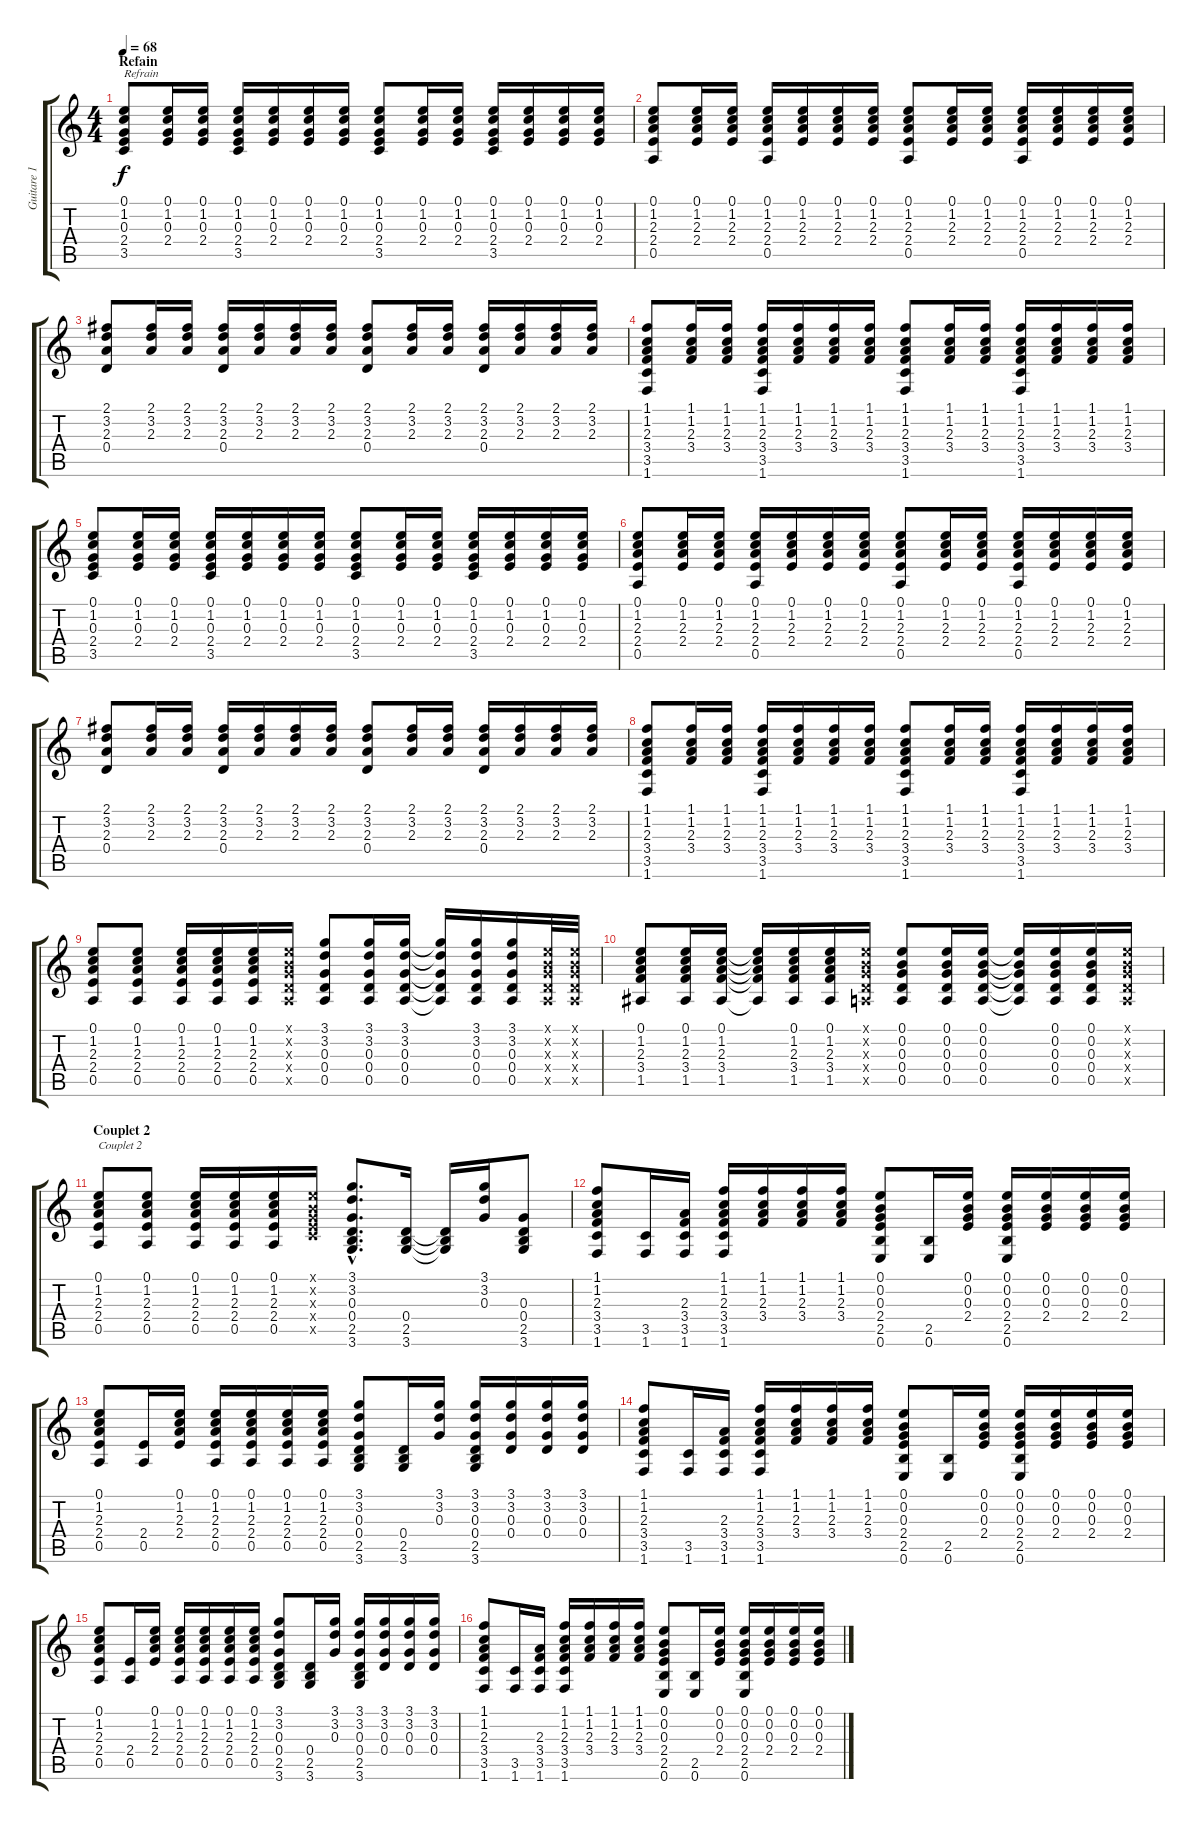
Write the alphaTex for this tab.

\track ("Guitare 1" "Guitare 1") {instrument acousticguitarsteel}
\staff {score tabs}
\tuning (E4 B3 G3 D3 A2 E2) {hide}
\ts (4 4)
\section ("" "Refain")
\tempo 68
\clef g2
\ks c
(0.1 1.2 0.3 2.4 3.5).8{txt "Refrain" dy f} (0.1 1.2 0.3 2.4).16 (0.1 1.2 0.3 2.4).16 (0.1 1.2 0.3 2.4 3.5).16 (0.1 1.2 0.3 2.4).16 (0.1 1.2 0.3 2.4).16 (0.1 1.2 0.3 2.4).16 (0.1 1.2 0.3 2.4 3.5).8 (0.1 1.2 0.3 2.4).16 (0.1 1.2 0.3 2.4).16 (0.1 1.2 0.3 2.4 3.5).16 (0.1 1.2 0.3 2.4).16 (0.1 1.2 0.3 2.4).16 (0.1 1.2 0.3 2.4).16 |
(0.1 1.2 2.3 2.4 0.5).8 (0.1 1.2 2.3 2.4).16 (0.1 1.2 2.3 2.4).16 (0.1 1.2 2.3 2.4 0.5).16 (0.1 1.2 2.3 2.4).16 (0.1 1.2 2.3 2.4).16 (0.1 1.2 2.3 2.4).16 (0.1 1.2 2.3 2.4 0.5).8 (0.1 1.2 2.3 2.4).16 (0.1 1.2 2.3 2.4).16 (0.1 1.2 2.3 2.4 0.5).16 (0.1 1.2 2.3 2.4).16 (0.1 1.2 2.3 2.4).16 (0.1 1.2 2.3 2.4).16 |
(2.1 3.2 2.3 0.4).8 (2.1 3.2 2.3).16 (2.1 3.2 2.3).16 (2.1 3.2 2.3 0.4).16 (2.1 3.2 2.3).16 (2.1 3.2 2.3).16 (2.1 3.2 2.3).16 (2.1 3.2 2.3 0.4).8 (2.1 3.2 2.3).16 (2.1 3.2 2.3).16 (2.1 3.2 2.3 0.4).16 (2.1 3.2 2.3).16 (2.1 3.2 2.3).16 (2.1 3.2 2.3).16 |
(1.1 1.2 2.3 3.4 3.5 1.6).8 (1.1 1.2 2.3 3.4).16 (1.1 1.2 2.3 3.4).16 (1.1 1.2 2.3 3.4 3.5 1.6).16 (1.1 1.2 2.3 3.4).16 (1.1 1.2 2.3 3.4).16 (1.1 1.2 2.3 3.4).16 (1.1 1.2 2.3 3.4 3.5 1.6).8 (1.1 1.2 2.3 3.4).16 (1.1 1.2 2.3 3.4).16 (1.1 1.2 2.3 3.4 3.5 1.6).16 (1.1 1.2 2.3 3.4).16 (1.1 1.2 2.3 3.4).16 (1.1 1.2 2.3 3.4).16 |
(0.1 1.2 0.3 2.4 3.5).8 (0.1 1.2 0.3 2.4).16 (0.1 1.2 0.3 2.4).16 (0.1 1.2 0.3 2.4 3.5).16 (0.1 1.2 0.3 2.4).16 (0.1 1.2 0.3 2.4).16 (0.1 1.2 0.3 2.4).16 (0.1 1.2 0.3 2.4 3.5).8 (0.1 1.2 0.3 2.4).16 (0.1 1.2 0.3 2.4).16 (0.1 1.2 0.3 2.4 3.5).16 (0.1 1.2 0.3 2.4).16 (0.1 1.2 0.3 2.4).16 (0.1 1.2 0.3 2.4).16 |
(0.1 1.2 2.3 2.4 0.5).8 (0.1 1.2 2.3 2.4).16 (0.1 1.2 2.3 2.4).16 (0.1 1.2 2.3 2.4 0.5).16 (0.1 1.2 2.3 2.4).16 (0.1 1.2 2.3 2.4).16 (0.1 1.2 2.3 2.4).16 (0.1 1.2 2.3 2.4 0.5).8 (0.1 1.2 2.3 2.4).16 (0.1 1.2 2.3 2.4).16 (0.1 1.2 2.3 2.4 0.5).16 (0.1 1.2 2.3 2.4).16 (0.1 1.2 2.3 2.4).16 (0.1 1.2 2.3 2.4).16 |
(2.1 3.2 2.3 0.4).8 (2.1 3.2 2.3).16 (2.1 3.2 2.3).16 (2.1 3.2 2.3 0.4).16 (2.1 3.2 2.3).16 (2.1 3.2 2.3).16 (2.1 3.2 2.3).16 (2.1 3.2 2.3 0.4).8 (2.1 3.2 2.3).16 (2.1 3.2 2.3).16 (2.1 3.2 2.3 0.4).16 (2.1 3.2 2.3).16 (2.1 3.2 2.3).16 (2.1 3.2 2.3).16 |
(1.1 1.2 2.3 3.4 3.5 1.6).8 (1.1 1.2 2.3 3.4).16 (1.1 1.2 2.3 3.4).16 (1.1 1.2 2.3 3.4 3.5 1.6).16 (1.1 1.2 2.3 3.4).16 (1.1 1.2 2.3 3.4).16 (1.1 1.2 2.3 3.4).16 (1.1 1.2 2.3 3.4 3.5 1.6).8 (1.1 1.2 2.3 3.4).16 (1.1 1.2 2.3 3.4).16 (1.1 1.2 2.3 3.4 3.5 1.6).16 (1.1 1.2 2.3 3.4).16 (1.1 1.2 2.3 3.4).16 (1.1 1.2 2.3 3.4).16 |
(0.1 1.2 2.3 2.4 0.5).8 (0.1 1.2 2.3 2.4 0.5).8 (0.1 1.2 2.3 2.4 0.5).16 (0.1 1.2 2.3 2.4 0.5).16 (0.1 1.2 2.3 2.4 0.5).16 (0.1{x} 0.2{x} 0.3{x} 0.4{x} 0.5{x}).16 (3.1 3.2 0.3 0.4 0.5).8 (3.1 3.2 0.3 0.4 0.5).16 (3.1 3.2 0.3 0.4 0.5).16 (3.1{t} 3.2{t} 0.3{t} 0.4{t} 0.5{t}).16 (3.1 3.2 0.3 0.4 0.5).16 (3.1 3.2 0.3 0.4 0.5).16 (0.1{x} 0.2{x} 0.3{x} 0.4{x} 0.5{x}).32 (0.1{x} 0.2{x} 0.3{x} 0.4{x} 0.5{x}).32 |
(0.1 1.2 2.3 3.4 1.5).8 (0.1 1.2 2.3 3.4 1.5).16 (0.1 1.2 2.3 3.4 1.5).16 (0.1{t} 1.2{t} 2.3{t} 3.4{t} 1.5{t}).16 (0.1 1.2 2.3 3.4 1.5).16 (0.1 1.2 2.3 3.4 1.5).16 (0.1{x} 0.2{x} 0.3{x} 0.4{x} 0.5{x}).16 (0.1 0.2 0.3 0.4 0.5).8 (0.1 0.2 0.3 0.4 0.5).16 (0.1 0.2 0.3 0.4 0.5).16 (0.1{t} 0.2{t} 0.3{t} 0.4{t} 0.5{t}).16 (0.1 0.2 0.3 0.4 0.5).16 (0.1 0.2 0.3 0.4 0.5).16 (0.1{x} 0.2{x} 0.3{x} 0.4{x} 0.5{x}).16 |
\section ("" "Couplet 2")
(0.1 1.2 2.3 2.4 0.5).8{txt "Couplet 2"} (0.1 1.2 2.3 2.4 0.5).8 (0.1 1.2 2.3 2.4 0.5).16 (0.1 1.2 2.3 2.4 0.5).16 (0.1 1.2 2.3 2.4 0.5).16 (0.1{x} 0.2{x} 0.3{x} 2.4{x} 3.5{x}).16 (3.1{hac} 3.2{hac} 0.3{hac} 0.4{hac} 2.5{hac} 3.6{hac}).8{d} (0.4 2.5 3.6).16 (0.4{t} 2.5{t} 3.6{t}).16 (3.1 3.2 0.3).16 (0.3 0.4 2.5 3.6).8 |
(1.1 1.2 2.3 3.4 3.5 1.6).8 (3.5 1.6).16 (2.3 3.4 3.5 1.6).16 (1.1 1.2 2.3 3.4 3.5 1.6).16 (1.1 1.2 2.3 3.4).16 (1.1 1.2 2.3 3.4).16 (1.1 1.2 2.3 3.4).16 (0.1 0.2 0.3 2.4 2.5 0.6).8 (2.5 0.6).16 (0.1 0.2 0.3 2.4).16 (0.1 0.2 0.3 2.4 2.5 0.6).16 (0.1 0.2 0.3 2.4).16 (0.1 0.2 0.3 2.4).16 (0.1 0.2 0.3 2.4).16 |
(0.1 1.2 2.3 2.4 0.5).8 (2.4 0.5).16 (0.1 1.2 2.3 2.4).16 (0.1 1.2 2.3 2.4 0.5).16 (0.1 1.2 2.3 2.4 0.5).16 (0.1 1.2 2.3 2.4 0.5).16 (0.1 1.2 2.3 2.4 0.5).16 (3.1 3.2 0.3 0.4 2.5 3.6).8 (0.4 2.5 3.6).16 (3.1 3.2 0.3).16 (3.1 3.2 0.3 0.4 2.5 3.6).16 (3.1 3.2 0.3 0.4).16 (3.1 3.2 0.3 0.4).16 (3.1 3.2 0.3 0.4).16 |
(1.1 1.2 2.3 3.4 3.5 1.6).8 (3.5 1.6).16 (2.3 3.4 3.5 1.6).16 (1.1 1.2 2.3 3.4 3.5 1.6).16 (1.1 1.2 2.3 3.4).16 (1.1 1.2 2.3 3.4).16 (1.1 1.2 2.3 3.4).16 (0.1 0.2 0.3 2.4 2.5 0.6).8 (2.5 0.6).16 (0.1 0.2 0.3 2.4).16 (0.1 0.2 0.3 2.4 2.5 0.6).16 (0.1 0.2 0.3 2.4).16 (0.1 0.2 0.3 2.4).16 (0.1 0.2 0.3 2.4).16 |
(0.1 1.2 2.3 2.4 0.5).8 (2.4 0.5).16 (0.1 1.2 2.3 2.4).16 (0.1 1.2 2.3 2.4 0.5).16 (0.1 1.2 2.3 2.4 0.5).16 (0.1 1.2 2.3 2.4 0.5).16 (0.1 1.2 2.3 2.4 0.5).16 (3.1 3.2 0.3 0.4 2.5 3.6).8 (0.4 2.5 3.6).16 (3.1 3.2 0.3).16 (3.1 3.2 0.3 0.4 2.5 3.6).16 (3.1 3.2 0.3 0.4).16 (3.1 3.2 0.3 0.4).16 (3.1 3.2 0.3 0.4).16 |
(1.1 1.2 2.3 3.4 3.5 1.6).8 (3.5 1.6).16 (2.3 3.4 3.5 1.6).16 (1.1 1.2 2.3 3.4 3.5 1.6).16 (1.1 1.2 2.3 3.4).16 (1.1 1.2 2.3 3.4).16 (1.1 1.2 2.3 3.4).16 (0.1 0.2 0.3 2.4 2.5 0.6).8 (2.5 0.6).16 (0.1 0.2 0.3 2.4).16 (0.1 0.2 0.3 2.4 2.5 0.6).16 (0.1 0.2 0.3 2.4).16 (0.1 0.2 0.3 2.4).16 (0.1 0.2 0.3 2.4).16
